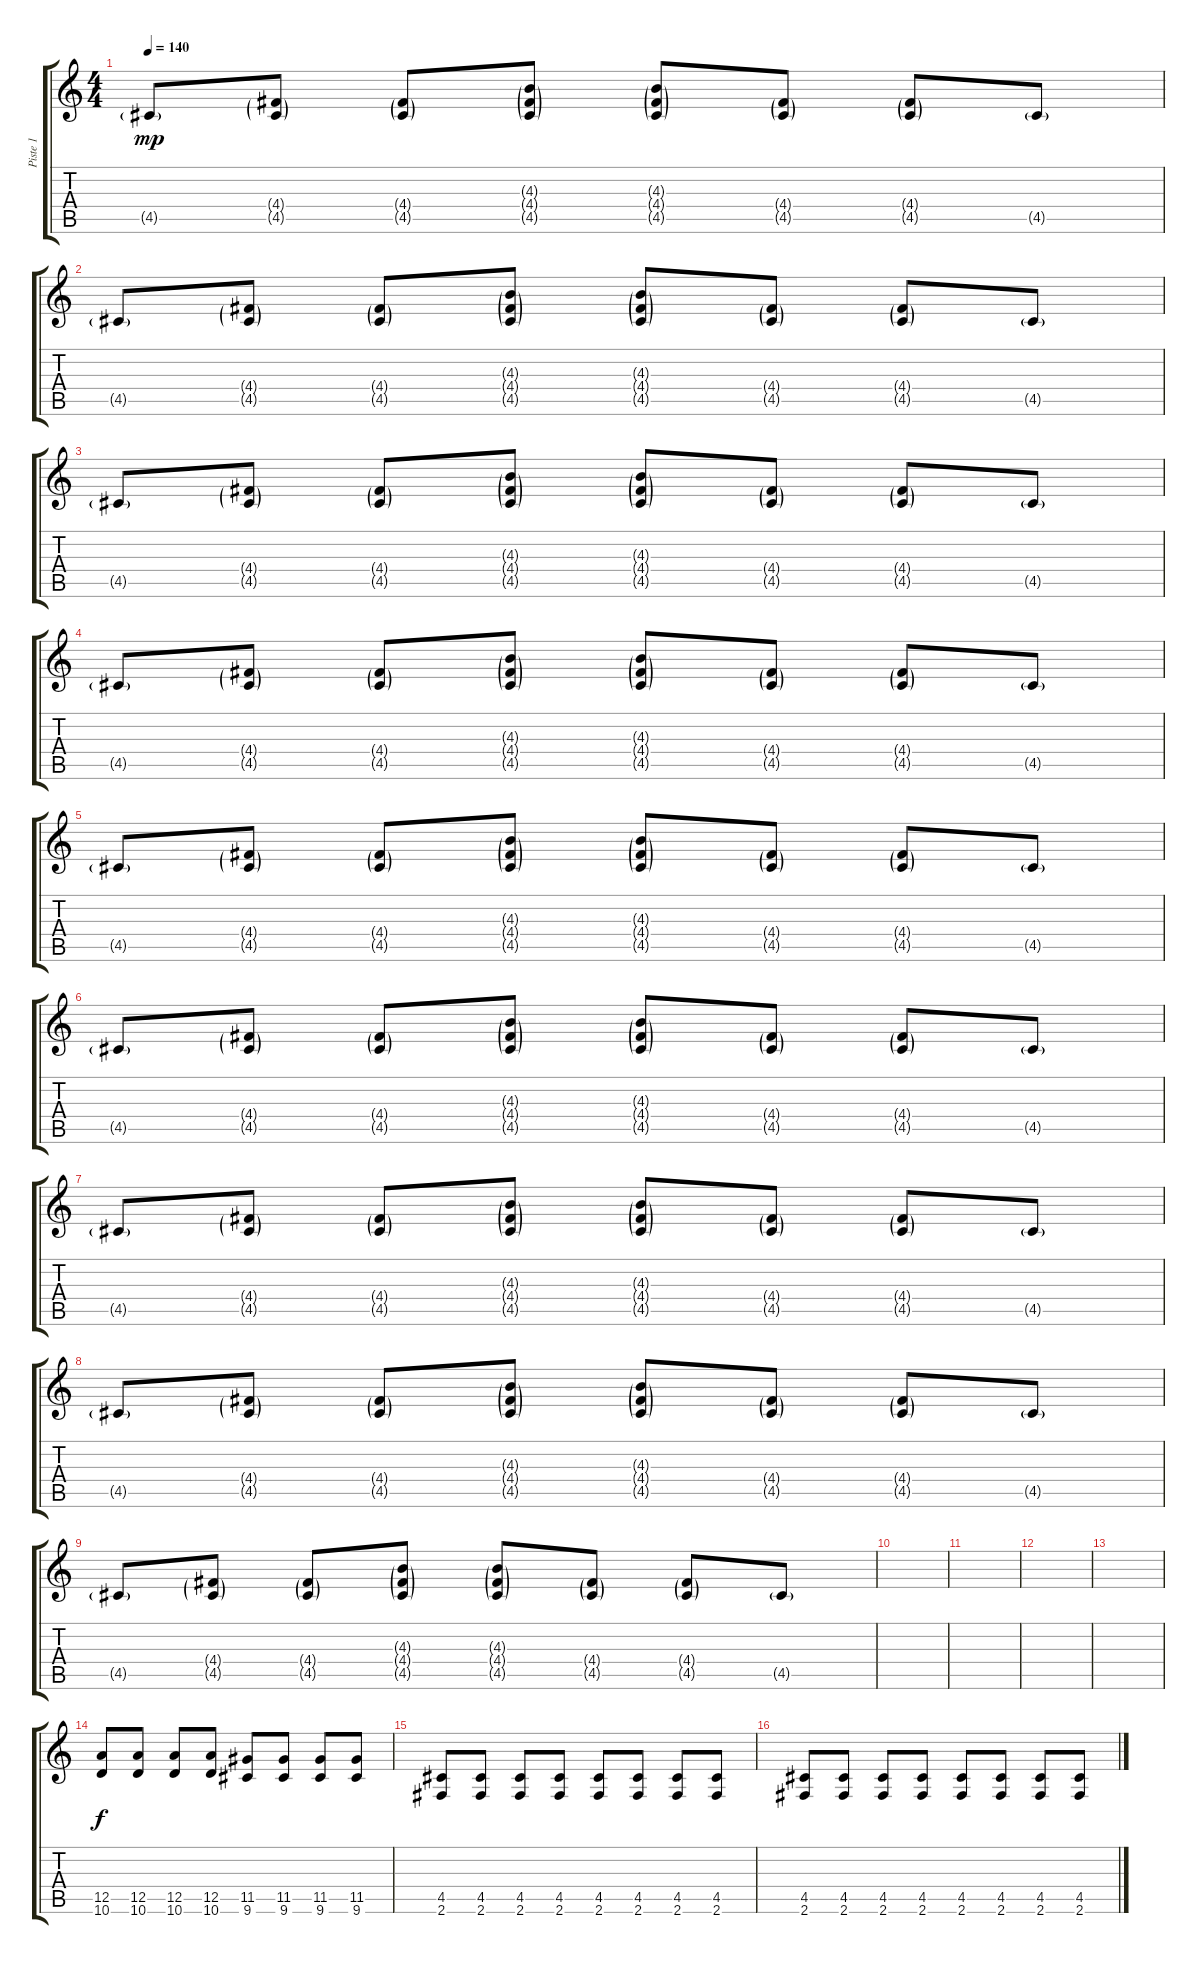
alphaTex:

\track ("Piste 1" "Piste 1") {instrument overdrivenguitar}
\staff {score tabs}
\tuning (E4 B3 G3 D3 A2 E2) {hide}
\ts (4 4)
\tempo 140
\clef g2
\ks c
4.5{g}.8{dy mp} (4.4{g} 4.5{g}).8 (4.4{g} 4.5{g}).8 (4.3{g} 4.4{g} 4.5{g}).8 (4.3{g} 4.4{g} 4.5{g}).8 (4.4{g} 4.5{g}).8 (4.4{g} 4.5{g}).8 4.5{g}.8 |
4.5{g}.8 (4.4{g} 4.5{g}).8 (4.4{g} 4.5{g}).8 (4.3{g} 4.4{g} 4.5{g}).8 (4.3{g} 4.4{g} 4.5{g}).8 (4.4{g} 4.5{g}).8 (4.4{g} 4.5{g}).8 4.5{g}.8 |
4.5{g}.8 (4.4{g} 4.5{g}).8 (4.4{g} 4.5{g}).8 (4.3{g} 4.4{g} 4.5{g}).8 (4.3{g} 4.4{g} 4.5{g}).8 (4.4{g} 4.5{g}).8 (4.4{g} 4.5{g}).8 4.5{g}.8 |
4.5{g}.8 (4.4{g} 4.5{g}).8 (4.4{g} 4.5{g}).8 (4.3{g} 4.4{g} 4.5{g}).8 (4.3{g} 4.4{g} 4.5{g}).8 (4.4{g} 4.5{g}).8 (4.4{g} 4.5{g}).8 4.5{g}.8 |
4.5{g}.8 (4.4{g} 4.5{g}).8 (4.4{g} 4.5{g}).8 (4.3{g} 4.4{g} 4.5{g}).8 (4.3{g} 4.4{g} 4.5{g}).8 (4.4{g} 4.5{g}).8 (4.4{g} 4.5{g}).8 4.5{g}.8 |
4.5{g}.8 (4.4{g} 4.5{g}).8 (4.4{g} 4.5{g}).8 (4.3{g} 4.4{g} 4.5{g}).8 (4.3{g} 4.4{g} 4.5{g}).8 (4.4{g} 4.5{g}).8 (4.4{g} 4.5{g}).8 4.5{g}.8 |
4.5{g}.8 (4.4{g} 4.5{g}).8 (4.4{g} 4.5{g}).8 (4.3{g} 4.4{g} 4.5{g}).8 (4.3{g} 4.4{g} 4.5{g}).8 (4.4{g} 4.5{g}).8 (4.4{g} 4.5{g}).8 4.5{g}.8 |
4.5{g}.8 (4.4{g} 4.5{g}).8 (4.4{g} 4.5{g}).8 (4.3{g} 4.4{g} 4.5{g}).8 (4.3{g} 4.4{g} 4.5{g}).8 (4.4{g} 4.5{g}).8 (4.4{g} 4.5{g}).8 4.5{g}.8 |
4.5{g}.8 (4.4{g} 4.5{g}).8 (4.4{g} 4.5{g}).8 (4.3{g} 4.4{g} 4.5{g}).8 (4.3{g} 4.4{g} 4.5{g}).8 (4.4{g} 4.5{g}).8 (4.4{g} 4.5{g}).8 4.5{g}.8 |
|
|
|
|
(12.5 10.6).8{dy f} (12.5 10.6).8 (12.5 10.6).8 (12.5 10.6).8 (11.5 9.6).8 (11.5 9.6).8 (11.5 9.6).8 (11.5 9.6).8 |
(4.5 2.6).8 (4.5 2.6).8 (4.5 2.6).8 (4.5 2.6).8 (4.5 2.6).8 (4.5 2.6).8 (4.5 2.6).8 (4.5 2.6).8 |
(4.5 2.6).8 (4.5 2.6).8 (4.5 2.6).8 (4.5 2.6).8 (4.5 2.6).8 (4.5 2.6).8 (4.5 2.6).8 (4.5 2.6).8
